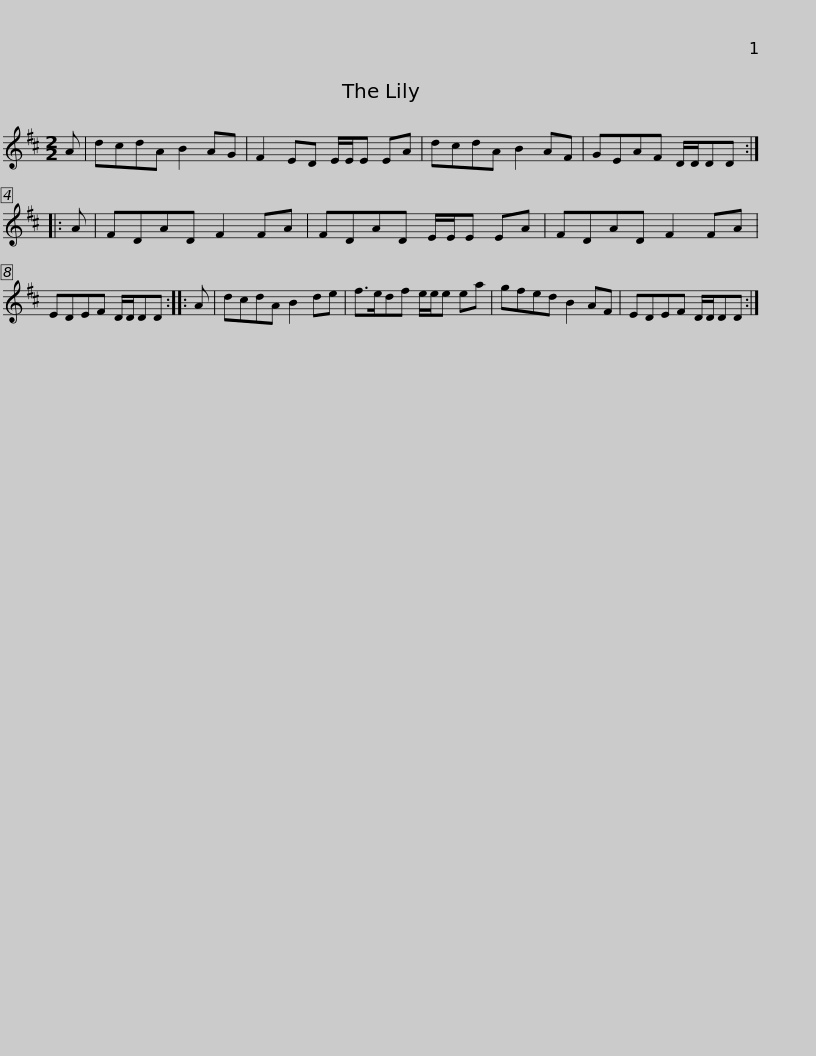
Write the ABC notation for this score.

X:1
L:1/8
M:2/2
I:linebreak $
K:D
V:1 treble
V:1
 A | dcdA B2 AG | F2 ED E/E/E EA | dcdA B2 AF | GEAF D/D/DD :: %5
 A | FDAD F2 FA |$ FDAD E/E/E EA | FDAD F2 FA | EDEF D/D/DD :: %10
 A | dcdA B2 de | f>edf e/e/e ea |$ gfed B2 AF | EDEF D/D/DD :| %15
